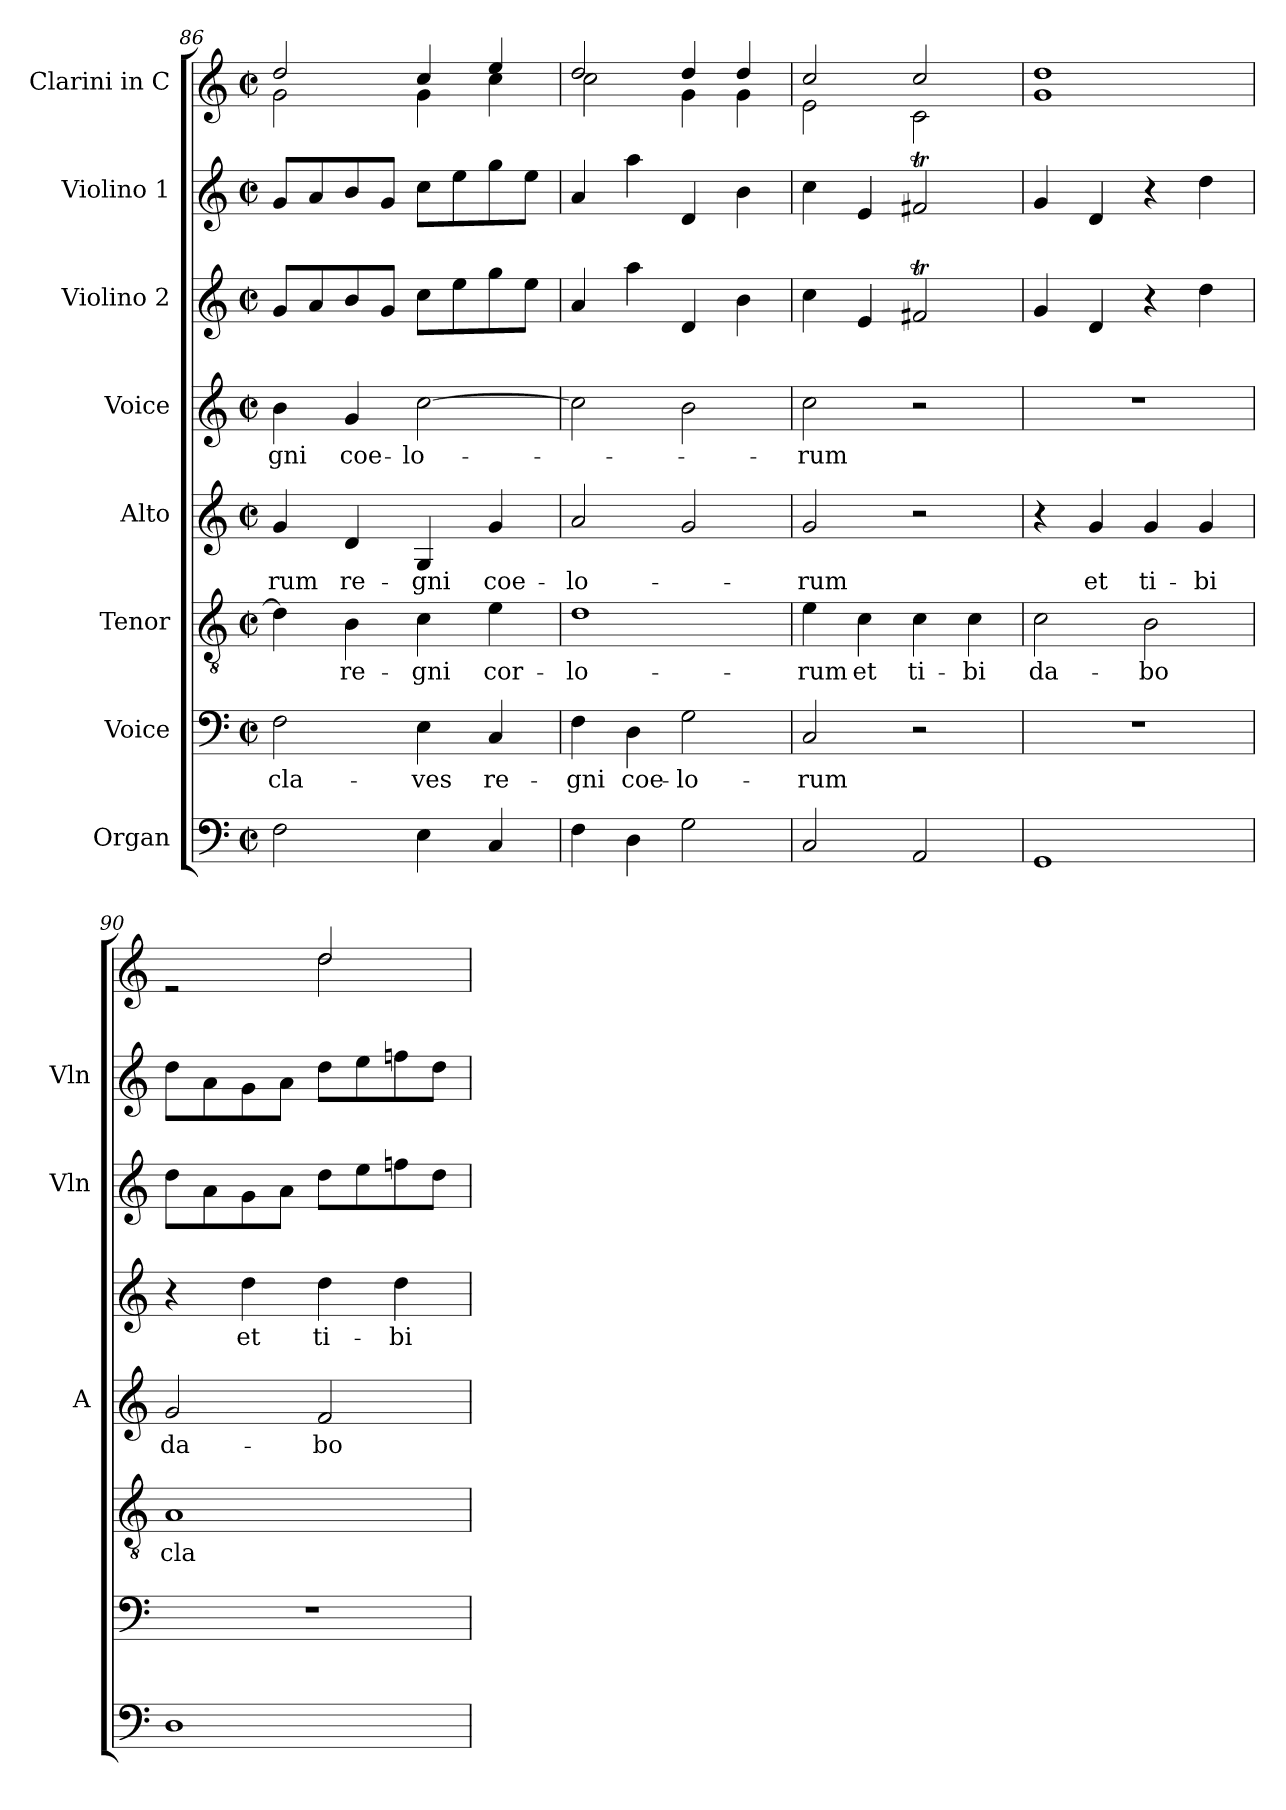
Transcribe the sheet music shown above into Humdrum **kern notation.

**kern	**kern	**text	**kern	**text	**kern	**text	**kern	**text	**kern	**kern	**kern
*part8	*part7	*part7	*part6	*part6	*part5	*part5	*part4	*part4	*part3	*part2	*part1
*staff8	*staff7	*staff7	*staff6	*staff6	*staff5	*staff5	*staff4	*staff4	*staff3	*staff2	*staff1
*I"Organ	*I"Voice	*	*I"Tenor	*	*I"Alto	*	*I"Voice	*	*I"Violino 2	*I"Violino 1	*I"Clarini in C
*	*	*	*	*	*I'A	*	*	*	*I'Vln	*I'Vln	*
*clefF4	*clefF4	*	*clefGv2	*	*clefG2	*	*clefG2	*	*clefG2	*clefG2	*clefG2
*k[]	*k[]	*	*k[]	*	*k[]	*	*k[]	*	*k[]	*k[]	*k[]
*M2/2	*M2/2	*	*M2/2	*	*M2/2	*	*M2/2	*	*M2/2	*M2/2	*M2/2
*met(c|)	*met(c|)	*	*met(c|)	*	*met(c|)	*	*met(c|)	*	*met(c|)	*met(c|)	*met(c|)
=86	=86	=86	=86	=86	=86	=86	=86	=86	=86	=86	=86
!	!	!LO:LY:b	!	!	!	!LO:LY:b	!	!LO:LY:b	!	!	!
*	*	*	*	*	*	*	*	*	*	*	*^
2F\	2F\	cla-	4d\]	.	4g/	-rum	4b\	-gni	8g/L	8g/L	2dd/	2g\
.	.	.	.	.	.	.	.	.	8a/	8a/	.	.
!	!	!	!	!LO:LY:b	!	!LO:LY:b	!	!LO:LY:b	!	!	!	!
.	.	.	4B\	re-	4d/	re-	4g/	coe-	8b/	8b/	.	.
.	.	.	.	.	.	.	.	.	8g/J	8g/J	.	.
!	!	!LO:LY:b	!	!LO:LY:b	!	!LO:LY:b	!	!LO:LY:b	!	!	!	!
4E\	4E\	-ves	4c\	-gni	4G/	-gni	[2cc\	-lo-	8cc\L	8cc\L	4cc/	4g\
.	.	.	.	.	.	.	.	.	8ee\	8ee\	.	.
!	!	!LO:LY:b	!	!LO:LY:b	!	!LO:LY:b	!	!	!	!	!	!
4C/	4C/	re-	4e\	cor-	4g/	coe-	.	.	8gg\	8gg\	4ee/	4cc\
.	.	.	.	.	.	.	.	.	8ee\J	8ee\J	.	.
=87	=87	=87	=87	=87	=87	=87	=87	=87	=87	=87	=87	=87
!	!	!LO:LY:b	!	!LO:LY:b	!	!LO:LY:b	!	!	!	!	!	!
4F\	4F\	-gni	1d	-lo-	2a/	-lo-	2cc\]	.	4a/	4a/	2dd/	2cc\
!	!	!LO:LY:b	!	!	!	!	!	!	!	!	!	!
4D\	4D\	coe-	.	.	.	.	.	.	4aa\	4aa\	.	.
!	!	!LO:LY:b	!	!	!	!	!	!	!	!	!	!
2G\	2G\	-lo-	.	.	2g/	.	2b\	.	4d/	4d/	4dd/	4g\
.	.	.	.	.	.	.	.	.	4b\	4b\	4dd/	4g\
!!LO:PB:g=z	!!
=88	=88	=88	=88	=88	=88	=88	=88	=88	=88	=88	=88	=88
!	!	!LO:LY:b	!	!LO:LY:b	!	!LO:LY:b	!	!LO:LY:b	!	!	!	!
2C/	2C/	-rum	4e\	-rum	2g/	-rum	2cc\	-rum	4cc\	4cc\	2cc/	2e\
!	!	!	!	!LO:LY:b	!	!	!	!	!	!	!	!
.	.	.	4c\	et	.	.	.	.	4e/	4e/	.	.
!	!	!	!	!LO:LY:b	!	!	!	!	!	!	!	!
2AA/	2r	.	4c\	ti-	2r	.	2r	.	2f#Xt/	2f#Xt/	2cc/	2c\
!	!	!	!	!LO:LY:b	!	!	!	!	!	!	!	!
.	.	.	4c\	-bi	.	.	.	.	.	.	.	.
=89	=89	=89	=89	=89	=89	=89	=89	=89	=89	=89	=89	=89
!	!	!	!	!LO:LY:b	!	!	!	!	!	!	!	!
1GG	1r	.	2c\	da-	4r	.	1r	.	4g/	4g/	1dd	1g
!	!	!	!	!	!	!LO:LY:b	!	!	!	!	!	!
.	.	.	.	.	4g/	et	.	.	4d/	4d/	.	.
!	!	!	!	!LO:LY:b	!	!LO:LY:b	!	!	!	!	!	!
.	.	.	2B\	-bo	4g/	ti-	.	.	4r	4r	.	.
!	!	!	!	!	!	!LO:LY:b	!	!	!	!	!	!
.	.	.	.	.	4g/	-bi	.	.	4dd\	4dd\	.	.
=90	=90	=90	=90	=90	=90	=90	=90	=90	=90	=90	=90	=90
!	!	!	!	!LO:LY:b	!	!LO:LY:b	!	!	!	!	!	!
1D	1r	.	1A	cla-	2g/	da-	4r	.	8dd\L	8dd\L	2re	2ryy
.	.	.	.	.	.	.	.	.	8a\	8a\	.	.
!	!	!	!	!	!	!	!	!LO:LY:b	!	!	!	!
.	.	.	.	.	.	.	4dd\	et	8g\	8g\	.	.
.	.	.	.	.	.	.	.	.	8a\J	8a\J	.	.
!	!	!	!	!	!	!LO:LY:b	!	!LO:LY:b	!	!	!	!
.	.	.	.	.	2f/	-bo	4dd\	ti-	8dd\L	8dd\L	2dd/	2dd\
.	.	.	.	.	.	.	.	.	8ee\	8ee\	.	.
!	!	!	!	!	!	!	!	!LO:LY:b	!	!	!	!
.	.	.	.	.	.	.	4dd\	-bi	8ffn\	8ffn\	.	.
.	.	.	.	.	.	.	.	.	8dd\J	8dd\J	.	.
*	*	*	*	*	*	*	*	*	*	*	*v	*v
=	=	=	=	=	=	=	=	=	=	=	=
*-	*-	*-	*-	*-	*-	*-	*-	*-	*-	*-	*-
